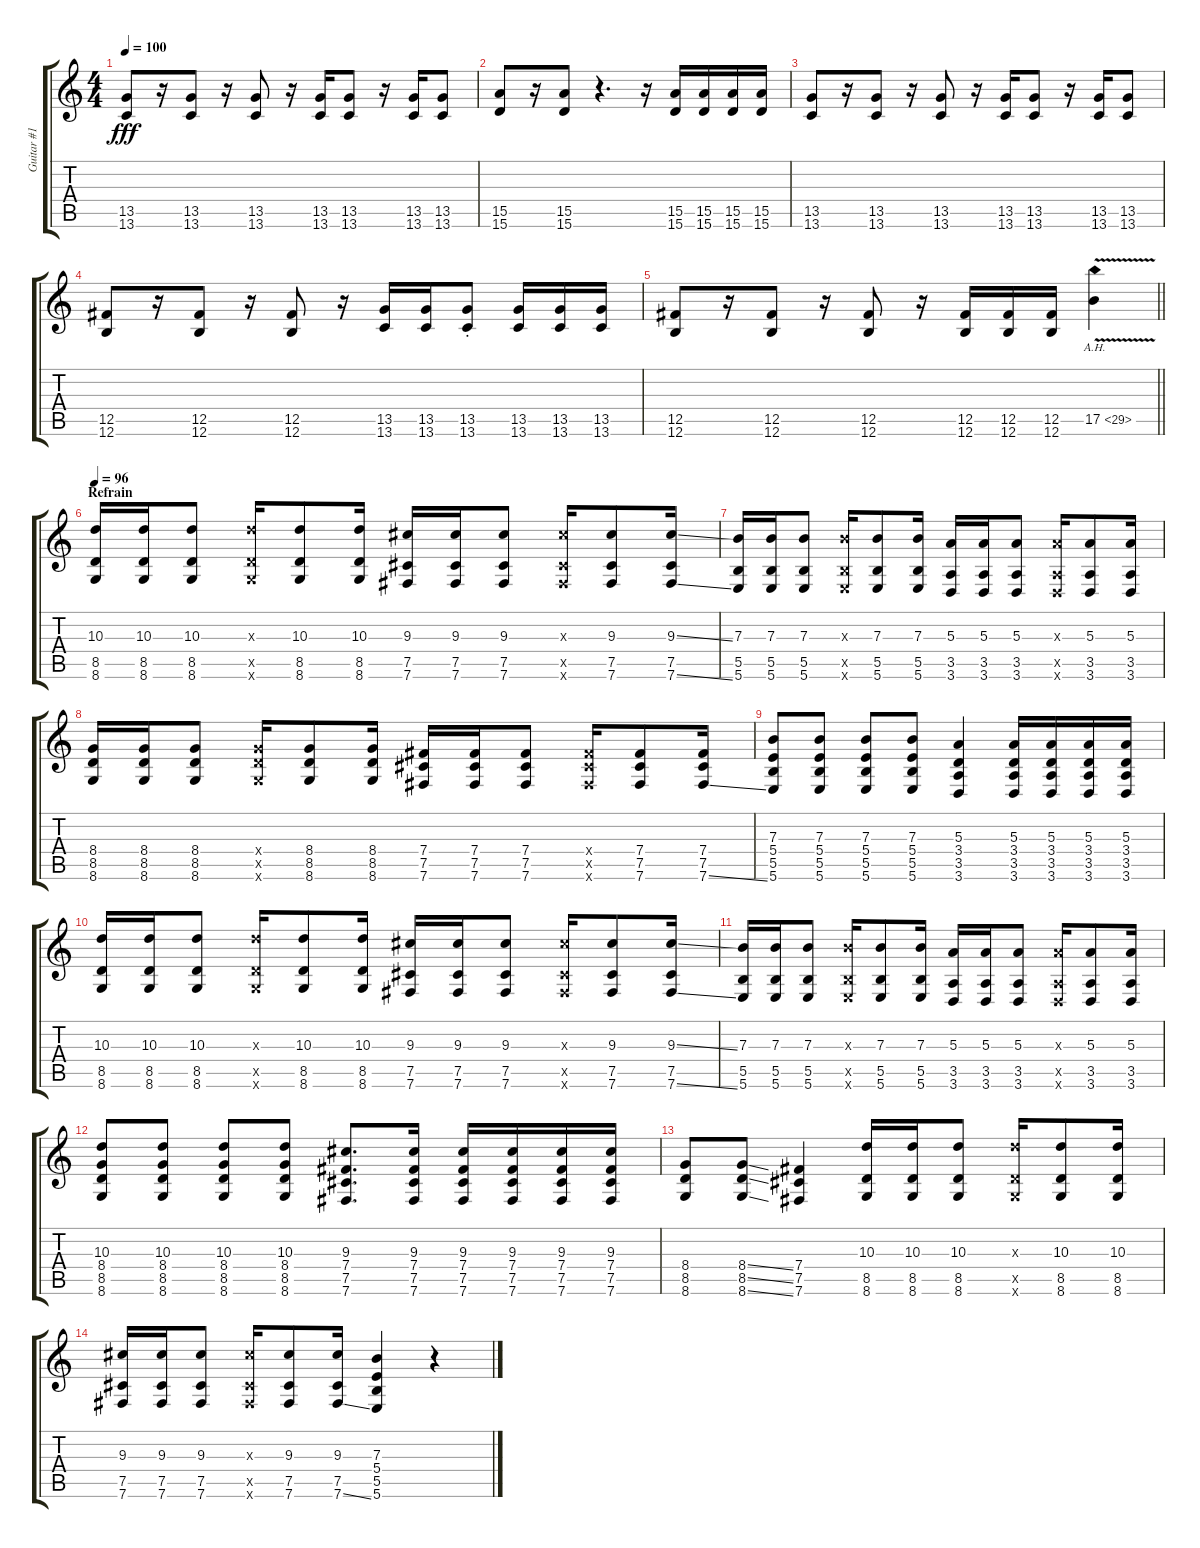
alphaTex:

\track ("Guitar #1" "Guitar #1") {instrument distortionguitar}
\staff {score tabs}
\tuning (Db4 Ab3 E3 B2 Gb2 B1) {hide}
\ts (4 4)
\tempo 100
\clef g2
\ks c
(13.5 13.6).8{dy fff} r.16 (13.5 13.6).8 r.16 (13.5 13.6).8 r.16 (13.5 13.6).16 (13.5 13.6).8 r.16 (13.5 13.6).16 (13.5 13.6).8 |
(15.5 15.6).8 r.16 (15.5 15.6).8 r.4{d} r.16 (15.5 15.6).16 (15.5 15.6).16 (15.5 15.6).16 (15.5 15.6).16 |
(13.5 13.6).8 r.16 (13.5 13.6).8 r.16 (13.5 13.6).8 r.16 (13.5 13.6).16 (13.5 13.6).8 r.16 (13.5 13.6).16 (13.5 13.6).8 |
(12.5 12.6).8 r.16 (12.5 12.6).8 r.16 (12.5 12.6).8 r.16 (13.5 13.6).16 (13.5 13.6).16 (13.5{st} 13.6{st}).8 (13.5 13.6).16 (13.5 13.6).16 (13.5 13.6).16 |
\barLineRight lightlight
(12.5 12.6).8 r.16 (12.5 12.6).8 r.16 (12.5 12.6).8 r.16 (12.5 12.6).16 (12.5 12.6).16 (12.5 12.6).16 17.5{ah 12 v}.4{instrument guitarharmonics} |
\section ("" "Refrain")
\tempo 96
(10.3 8.5 8.6).16{instrument distortionguitar} (10.3 8.5 8.6).16 (10.3 8.5 8.6).8 (10.3{x} 8.5{x} 8.6{x}).16 (10.3 8.5 8.6).8 (10.3 8.5 8.6).16 (9.3 7.5 7.6).16 (9.3 7.5 7.6).16 (9.3 7.5 7.6).8 (9.3{x} 7.5{x} 7.6{x}).16 (9.3 7.5 7.6).8 (9.3{ss} 7.5 7.6{ss}).16 |
(7.3 5.5 5.6).16 (7.3 5.5 5.6).16 (7.3 5.5 5.6).8 (7.3{x} 5.5{x} 5.6{x}).16 (7.3 5.5 5.6).8 (7.3 5.5 5.6).16 (5.3 3.5 3.6).16 (5.3 3.5 3.6).16 (5.3 3.5 3.6).8 (5.3{x} 3.5{x} 3.6{x}).16 (5.3 3.5 3.6).8 (5.3 3.5 3.6).16 |
(8.4 8.5 8.6).16 (8.4 8.5 8.6).16 (8.4 8.5 8.6).8 (8.4{x} 8.5{x} 8.6{x}).16 (8.4 8.5 8.6).8 (8.4 8.5 8.6).16 (7.4 7.5 7.6).16 (7.4 7.5 7.6).16 (7.4 7.5 7.6).8 (7.4{x} 7.5{x} 7.6{x}).16 (7.4 7.5 7.6).8 (7.4 7.5 7.6{ss}).16 |
(7.3 5.4 5.5 5.6).8 (7.3 5.4 5.5 5.6).8 (7.3 5.4 5.5 5.6).8 (7.3 5.4 5.5 5.6).8 (5.3 3.4 3.5 3.6).4 (5.3 3.4 3.5 3.6).16 (5.3 3.4 3.5 3.6).16 (5.3 3.4 3.5 3.6).16 (5.3 3.4 3.5 3.6).16 |
(10.3 8.5 8.6).16 (10.3 8.5 8.6).16 (10.3 8.5 8.6).8 (10.3{x} 8.5{x} 8.6{x}).16 (10.3 8.5 8.6).8 (10.3 8.5 8.6).16 (9.3 7.5 7.6).16 (9.3 7.5 7.6).16 (9.3 7.5 7.6).8 (9.3{x} 7.5{x} 7.6{x}).16 (9.3 7.5 7.6).8 (9.3{ss} 7.5 7.6{ss}).16 |
(7.3 5.5 5.6).16 (7.3 5.5 5.6).16 (7.3 5.5 5.6).8 (7.3{x} 5.5{x} 5.6{x}).16 (7.3 5.5 5.6).8 (7.3 5.5 5.6).16 (5.3 3.5 3.6).16 (5.3 3.5 3.6).16 (5.3 3.5 3.6).8 (5.3{x} 3.5{x} 3.6{x}).16 (5.3 3.5 3.6).8 (5.3 3.5 3.6).16 |
(10.3 8.4 8.5 8.6).8 (10.3 8.4 8.5 8.6).8 (10.3 8.4 8.5 8.6).8 (10.3 8.4 8.5 8.6).8 (9.3 7.4 7.5 7.6).8{d} (9.3 7.4 7.5 7.6).16 (9.3 7.4 7.5 7.6).16 (9.3 7.4 7.5 7.6).16 (9.3 7.4 7.5 7.6).16 (9.3 7.4 7.5 7.6).16 |
(8.4 8.5 8.6).8 (8.4{ss} 8.5{ss} 8.6{ss}).8 (7.4 7.5 7.6).4 (10.3 8.5 8.6).16 (10.3 8.5 8.6).16 (10.3 8.5 8.6).8 (10.3{x} 8.5{x} 8.6{x}).16 (10.3 8.5 8.6).8 (10.3 8.5 8.6).16 |
(9.3 7.5 7.6).16 (9.3 7.5 7.6).16 (9.3 7.5 7.6).8 (9.3{x} 7.5{x} 7.6{x}).16 (9.3 7.5 7.6).8 (9.3 7.5 7.6{ss}).16 (7.3 5.4 5.5 5.6).4 r.4
